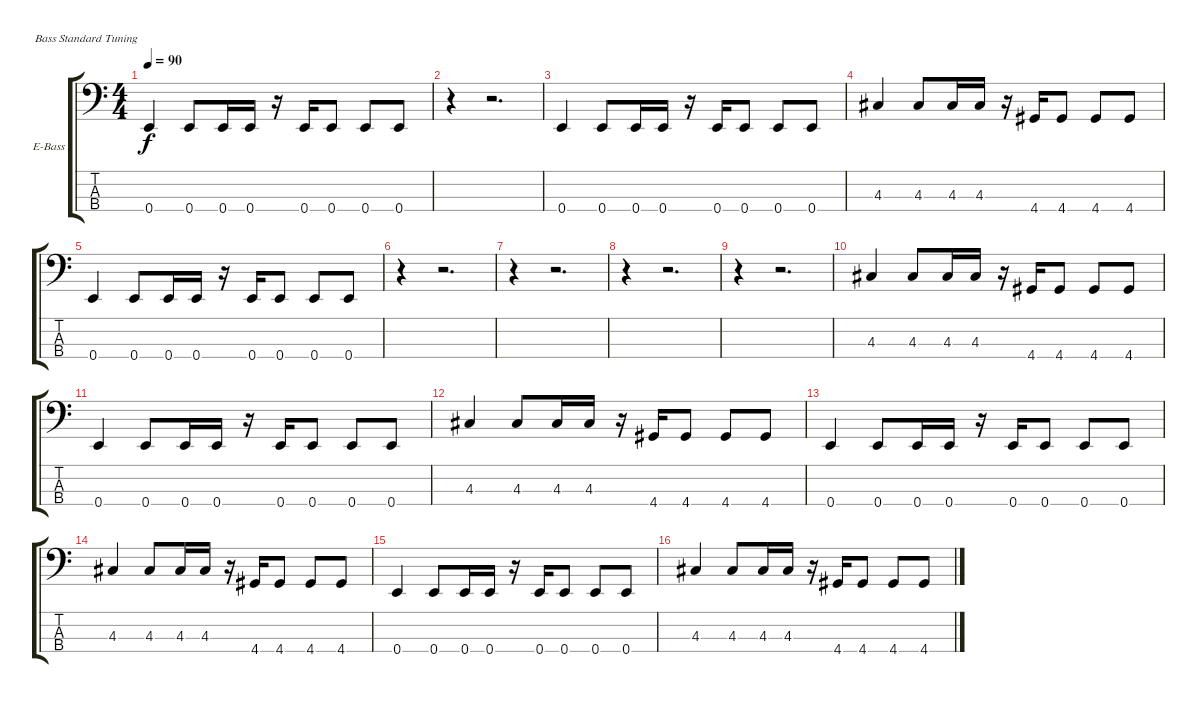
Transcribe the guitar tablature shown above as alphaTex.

\bracketExtendMode groupsimilarinstruments
\firstSystemTrackNameOrientation horizontal
\otherSystemsTrackNameOrientation horizontal
\track ("Bass" "E-Bass") {instrument electricbassfinger}
\staff {score tabs}
\tuning (G2 D2 A1 E1)
\ts (4 4)
\tempo 90
\clef f4
\ks c
0.4.4{dy f} 0.4.8 0.4.16 0.4.16 r.16 0.4.16 0.4.8 0.4.8 0.4.8 |
r.4 r.2{d} |
0.4.4 0.4.8 0.4.16 0.4.16 r.16 0.4.16 0.4.8 0.4.8 0.4.8 |
4.3.4 4.3.8 4.3.16 4.3.16 r.16 4.4.16 4.4.8 4.4.8 4.4.8 |
0.4.4 0.4.8 0.4.16 0.4.16 r.16 0.4.16 0.4.8 0.4.8 0.4.8 |
r.4 r.2{d} |
r.4 r.2{d} |
r.4 r.2{d} |
r.4 r.2{d} |
4.3.4 4.3.8 4.3.16 4.3.16 r.16 4.4.16 4.4.8 4.4.8 4.4.8 |
0.4.4 0.4.8 0.4.16 0.4.16 r.16 0.4.16 0.4.8 0.4.8 0.4.8 |
4.3.4 4.3.8 4.3.16 4.3.16 r.16 4.4.16 4.4.8 4.4.8 4.4.8 |
0.4.4 0.4.8 0.4.16 0.4.16 r.16 0.4.16 0.4.8 0.4.8 0.4.8 |
4.3.4 4.3.8 4.3.16 4.3.16 r.16 4.4.16 4.4.8 4.4.8 4.4.8 |
0.4.4 0.4.8 0.4.16 0.4.16 r.16 0.4.16 0.4.8 0.4.8 0.4.8 |
4.3.4 4.3.8 4.3.16 4.3.16 r.16 4.4.16 4.4.8 4.4.8 4.4.8
